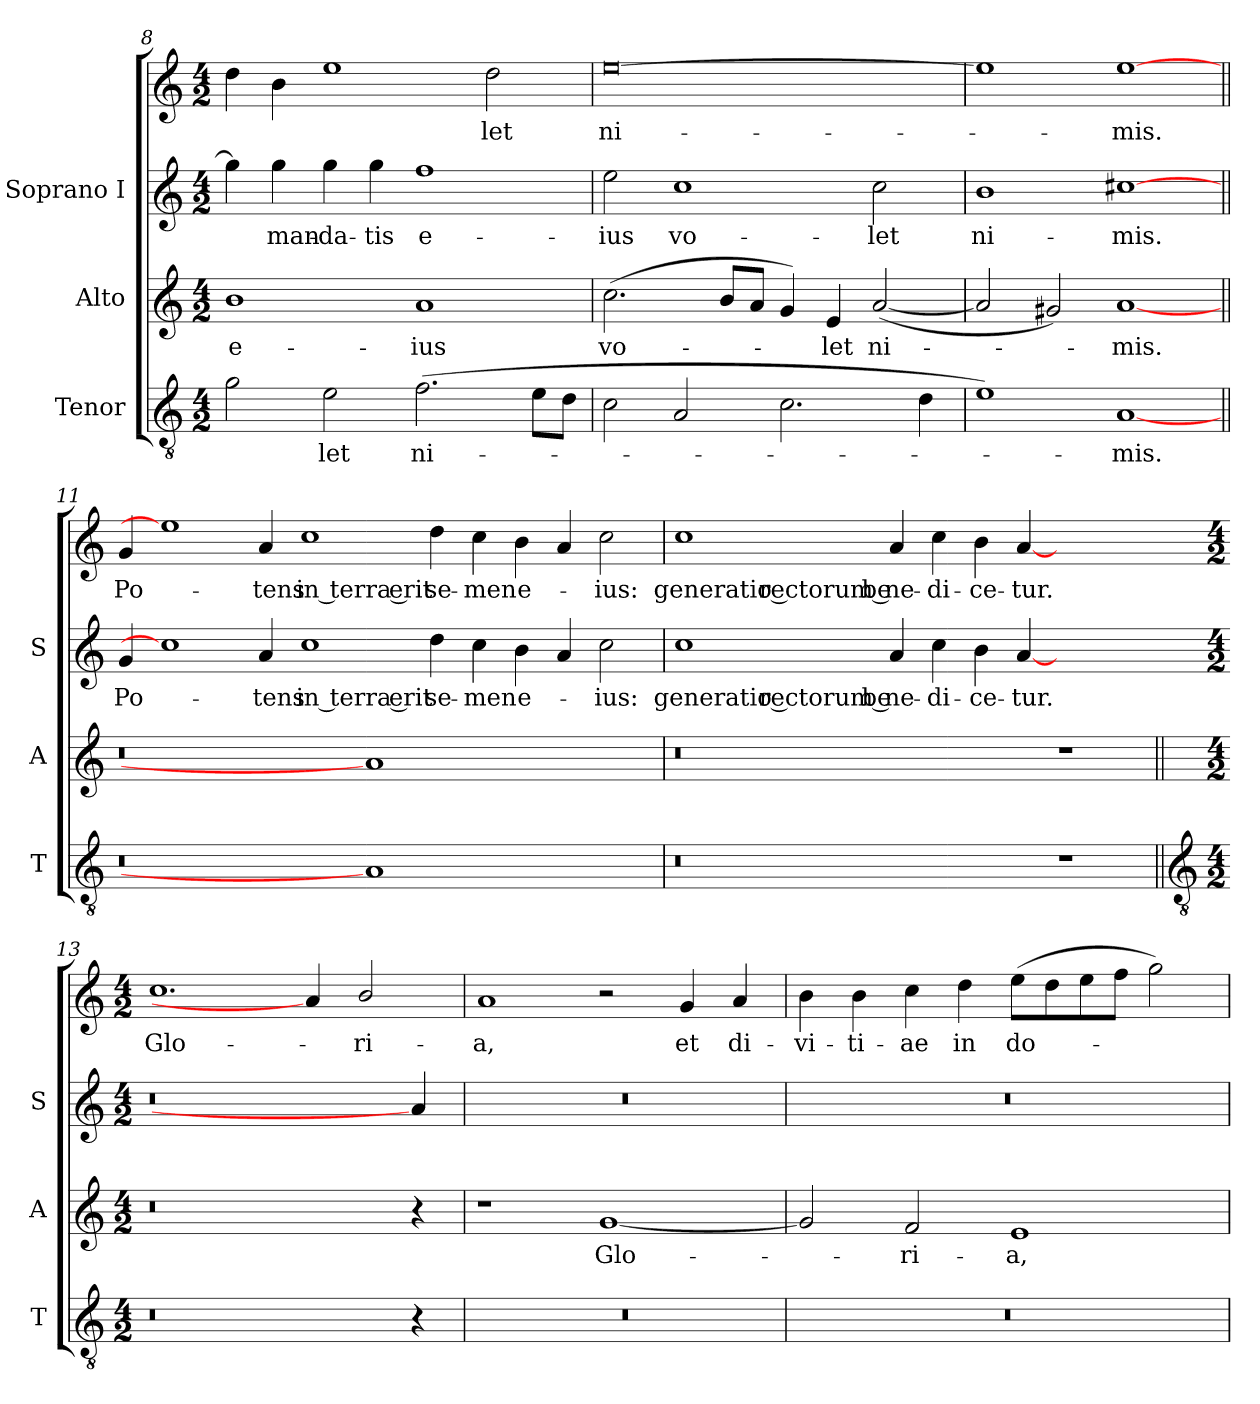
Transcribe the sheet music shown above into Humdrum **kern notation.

**kern	**text	**kern	**text	**kern	**text	**kern	**text
*part3	*part3	*part2	*part2	*part1	*part1	*part1	*part1
*staff4	*staff4	*staff3	*staff3	*staff2	*staff2	*staff1	*staff1
*I"Tenor	*	*I"Alto	*	*I"Soprano I	*	*	*
*I'T	*	*I'A	*	*I'S	*	*	*
*clefGv2	*	*clefG2	*	*clefG2	*	*clefG2	*
*k[]	*	*k[]	*	*k[]	*	*k[]	*
*C:	*	*C:	*	*C:	*	*C:	*
*M4/2	*	*M4/2	*	*M4/2	*	*M4/2	*
=8	=8	=8	=8	=8	=8	=8	=8
!	!	!	!LO:LY:b	!	!	!	!
2g	.	1b	e-	4gg]	.	4dd	.
!	!	!	!	!	!LO:LY:b	!	!
.	.	.	.	4gg	man-	4b	.
!	!LO:LY:b	!	!	!	!LO:LY:b	!	!
2e	let	.	.	4gg	-da-	1ee	.
!	!	!	!	!	!LO:LY:b	!	!
.	.	.	.	4gg	-tis	.	.
!	!LO:LY:b	!	!LO:LY:b	!	!LO:LY:b	!	!
(>2.f	ni-	1a	-ius	1ff	e-	.	.
!	!	!	!	!	!	!	!LO:LY:b
.	.	.	.	.	.	2dd	let
8eL	.	.	.	.	.	.	.
8dJ	.	.	.	.	.	.	.
=9	=9	=9	=9	=9	=9	=9	=9
!	!	!	!LO:LY:b	!	!LO:LY:b	!	!LO:LY:b
2c	.	(<2.cc	vo-	2ee	ius	[0ee	-ni-
!	!	!	!	!	!LO:LY:b	!	!
2A	.	.	.	1cc	vo-	.	.
.	.	8bL	.	.	.	.	.
.	.	8aJ	.	.	.	.	.
2.c	.	4g)	.	.	.	.	.
!	!	!	!LO:LY:b	!	!	!	!
.	.	4e	let	.	.	.	.
!	!	!	!LO:LY:b	!	!LO:LY:b	!	!
.	.	(<[2a	ni-	2cc	-let	.	.
4d	.	.	.	.	.	.	.
=10	=10	=10	=10	=10	=10	=10	=10
!	!	!	!	!	!LO:LY:b	!	!
1e)	.	2a]	.	1b	ni-	1ee]	.
.	.	2g#X)	.	.	.	.	.
!	!LO:LY:b	!	!LO:LY:b	!	!LO:LY:b	!	!LO:LY:b
[1A	mis.	[1a	mis.	[1cc#X	-mis.	[1ee	mis.
!!LO:LB:g=z
=11||	=11||	=11||	=11||	=11||	=11||	=11||	=11||
*	*	*	*	*k[]	*	*k[]	*
*	*	*	*	*C:	*	*C:	*
!	!	!	!	!	!LO:LY:b	!	!LO:LY:b
0r	.	0r	.	4g	Po-	4g	Po-
.	.	.	.	1cc#]	.	1ee]	.
!	!	!	!	!	!LO:LY:b	!	!LO:LY:b
.	.	.	.	4a	-tens	4a	-tens
!	!	!	!	!	!LO:LY:b	!	!LO:LY:b
.	.	.	.	1cc	in terra erit	1cc	in terra erit
1A]	.	1a]	.	.	.	.	.
!	!	!	!	!	!LO:LY:b	!	!LO:LY:b
.	.	.	.	4dd	se-	4dd	se-
!	!	!	!	!	!LO:LY:b	!	!LO:LY:b
.	.	.	.	4cc	-men	4cc	-men
!	!	!	!	!	!LO:LY:b	!	!LO:LY:b
1ryy	.	1ryy	.	4b	e-	4b	e-
.	.	.	.	4a	.	4a	.
!	!	!	!	!	!LO:LY:b	!	!LO:LY:b
.	.	.	.	2cc	ius:	2cc	ius:
=12	=12	=12	=12	=12	=12	=12	=12
!	!	!	!	!	!LO:LY:b	!	!LO:LY:b
0r	.	0r	.	1cc	generatio rectorum be-	1cc	generatio rectorum be-
!	!	!	!	!	!LO:LY:b	!	!LO:LY:b
.	.	.	.	4a	-ne-	4a	-ne-
!	!	!	!	!	!LO:LY:b	!	!LO:LY:b
.	.	.	.	4cc	-di-	4cc	-di-
!	!	!	!	!	!LO:LY:b	!	!LO:LY:b
.	.	.	.	4b	-ce-	4b	-ce-
!	!	!	!	!	!LO:LY:b	!	!LO:LY:b
.	.	.	.	[4a	-tur.	[4a	-tur.
1r	.	1r	.	1ryy	.	1ryy	.
!!LO:LB:g=z
=13||	=13-	=13||	=13-	=13-	=13-	=13-	=13-
*clefGv2	*	*	*	*	*	*	*
*k[]	*	*k[]	*	*k[]	*	*k[]	*
*C:	*	*C:	*	*C:	*	*C:	*
*M4/2	*	*M4/2	*	*M4/2	*	*M4/2	*
!	!	!	!	!	!	!	!LO:LY:b
0r	.	0r	.	0r	.	1.cc	Glo-
.	.	.	.	.	.	4a]	.
!	!	!	!	!	!	!	!LO:LY:b
.	.	.	.	.	.	2b/	-ri-
4r	.	4r	.	4a]	.	.	.
=14	=14	=14	=14	=14	=14	=14	=14
!	!	!	!	!	!	!	!LO:LY:b
0r	.	1r	.	0r	.	1a	-a,
!	!	!	!LO:LY:b	!	!	!	!
.	.	[1g	Glo-	.	.	2r	.
!	!	!	!	!	!	!	!LO:LY:b
.	.	.	.	.	.	4g	et
!	!	!	!	!	!	!	!LO:LY:b
.	.	.	.	.	.	4a	di-
=15	=15	=15	=15	=15	=15	=15	=15
!	!	!	!	!	!	!	!LO:LY:b
0r	.	2g]	.	0r	.	4b	-vi-
!	!	!	!	!	!	!	!LO:LY:b
.	.	.	.	.	.	4b	-ti-
!	!	!	!LO:LY:b	!	!	!	!LO:LY:b
.	.	2f	ri-	.	.	4cc	-ae
!	!	!	!	!	!	!	!LO:LY:b
.	.	.	.	.	.	4dd	in
!	!	!	!LO:LY:b	!	!	!	!LO:LY:b
.	.	1e	-a,	.	.	(>8eeL	do-
.	.	.	.	.	.	8dd	.
.	.	.	.	.	.	8ee	.
.	.	.	.	.	.	8ffJ	.
.	.	.	.	.	.	2gg)	.
=	=	=	=	=	=	=	=
*-	*-	*-	*-	*-	*-	*-	*-
